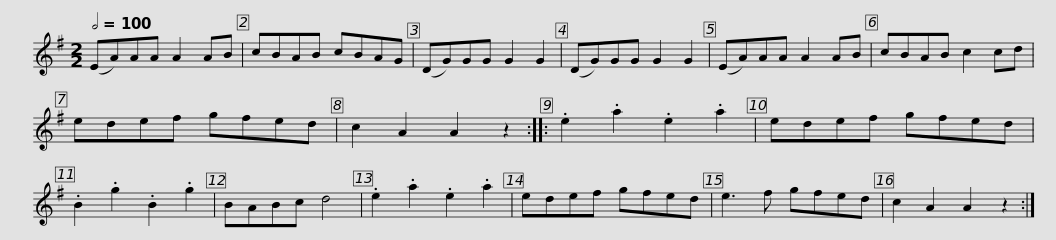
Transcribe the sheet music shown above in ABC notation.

X:1
L:1/8
Q:1/2=100
M:2/2
I:linebreak $
K:none
V:1 treble transpose="8 "
V:1
[K:G] (EA)AA A2 AB | cBAB cBAG | (DG)GG G2 G2 | (DG)GG G2 G2 | (EA)AA A2 AB | %5
 cBAB c2 cd |$ edef gfed | c2 A2 A2 z2 :: .e2 .a2 .e2 .a2 | edef gfed | %10
 .B2 .g2 .B2 .g2 | BABc d4 | .e2 .a2 .e2 .a2 |$ edef gfed | e3 f gfed | %15
 c2 A2 A2 z2 :| %16
